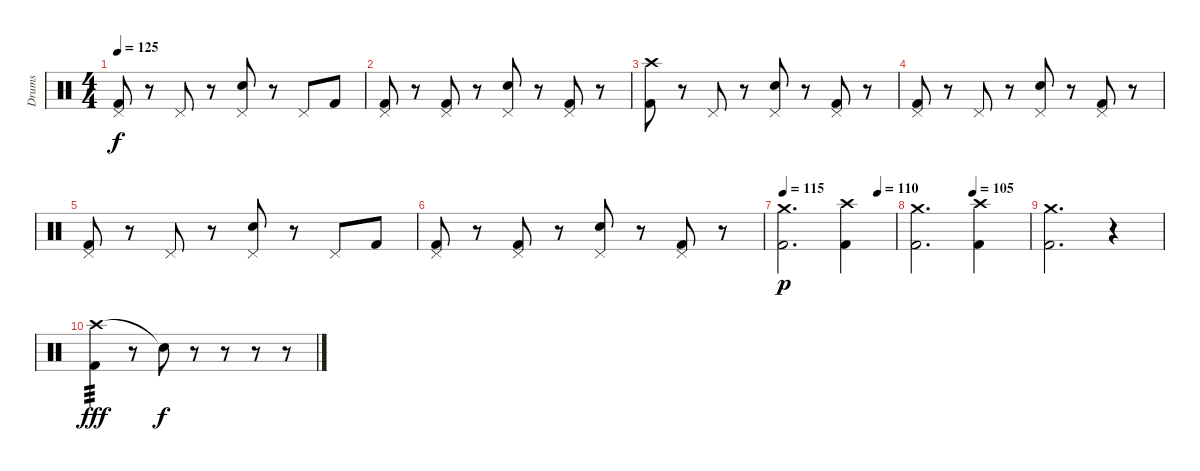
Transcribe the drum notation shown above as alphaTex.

\track ("Drums" "Drums") {instrument percussion}
\staff {score}
\articulation defaults
\ts (4 4)
\tempo 125
\clef neutral
\ks c
("Pedal Hi-Hat (hit)" "Kick (hit) 2").8{dy f} r.8 "Pedal Hi-Hat (hit)".8 r.8 ("Pedal Hi-Hat (hit)" "Electric Snare (hit)").8 r.8 "Pedal Hi-Hat (hit)".8 "Kick (hit) 2".8 |
("Pedal Hi-Hat (hit)" "Kick (hit) 2").8 r.8 ("Pedal Hi-Hat (hit)" "Kick (hit) 2").8 r.8 ("Pedal Hi-Hat (hit)" "Electric Snare (hit)").8 r.8 ("Pedal Hi-Hat (hit)" "Kick (hit) 2").8 r.8 |
("Crash high (hit)" "Kick (hit) 2").8 r.8 "Pedal Hi-Hat (hit)".8 r.8 ("Pedal Hi-Hat (hit)" "Electric Snare (hit)").8 r.8 ("Pedal Hi-Hat (hit)" "Kick (hit) 2").8 r.8 |
("Pedal Hi-Hat (hit)" "Kick (hit) 2").8 r.8 "Pedal Hi-Hat (hit)".8 r.8 ("Pedal Hi-Hat (hit)" "Electric Snare (hit)").8 r.8 ("Pedal Hi-Hat (hit)" "Kick (hit) 2").8 r.8 |
("Pedal Hi-Hat (hit)" "Kick (hit) 2").8 r.8 "Pedal Hi-Hat (hit)".8 r.8 ("Pedal Hi-Hat (hit)" "Electric Snare (hit)").8 r.8 "Pedal Hi-Hat (hit)".8 "Kick (hit) 2".8 |
("Pedal Hi-Hat (hit)" "Kick (hit) 2").8 r.8 ("Pedal Hi-Hat (hit)" "Kick (hit) 2").8 r.8 ("Pedal Hi-Hat (hit)" "Electric Snare (hit)").8 r.8 ("Pedal Hi-Hat (hit)" "Kick (hit) 2").8 r.8 |
\tempo 115
\tempo (110 0.84375)
("Crash medium (hit)" "Kick (hit) 2").2{d dy p} ("Crash high (hit)" "Kick (hit) 2").4 |
\tempo (105 0.5)
("Crash medium (hit)" "Kick (hit) 2").2{d} ("Crash high (hit)" "Kick (hit) 2").4 |
("Crash medium (hit)" "Kick (hit) 2").2{d} r.4 |
("Crash high (hit)" "Kick (hit) 2").4{tp 3 dy fff} r.8 "Snare (hit)"{t}.8{dy f} r.8 r.8 r.8 r.8
